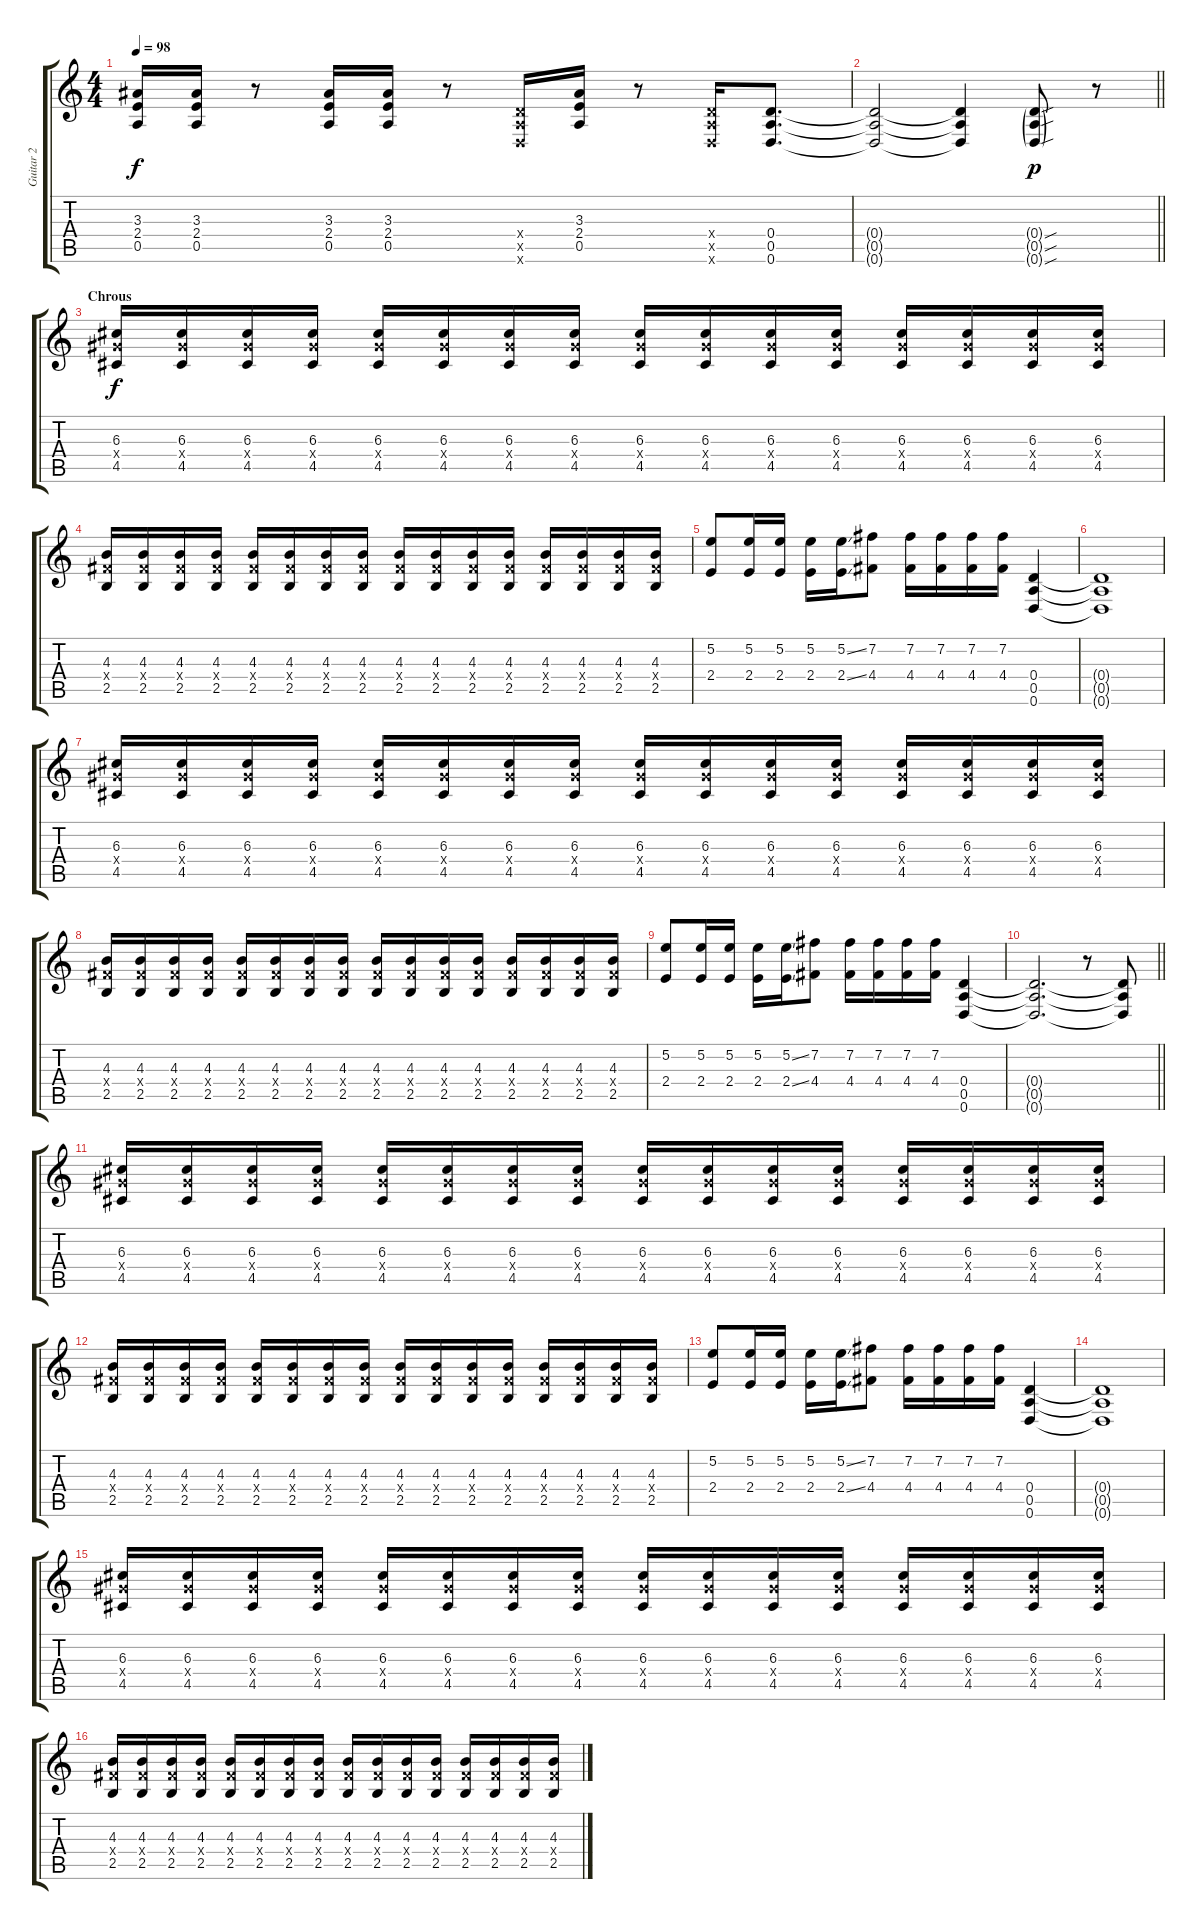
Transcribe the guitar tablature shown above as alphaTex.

\track ("Guitar 2" "Guitar 2") {instrument overdrivenguitar}
\staff {score tabs}
\tuning (E4 B3 G3 D3 A2 D2) {hide}
\ts (4 4)
\tempo 98
\clef g2
\ks c
(3.3 2.4 0.5).16{dy f} (3.3 2.4 0.5).16 r.8 (3.3 2.4 0.5).16 (3.3 2.4 0.5).16 r.8 (0.4{x} 0.5{x} 0.6{x}).16 (3.3 2.4 0.5).16 r.8 (0.4{x} 0.5{x} 0.6{x}).16 (0.4 0.5 0.6).8{d} |
\barLineRight lightlight
(0.4{t} 0.5{t} 0.6{t}).2 (0.4{t} 0.5{t} 0.6{t}).4 (0.4{sou g} 0.5{sou g} 0.6{sou g}).8{dy p} r.8 |
\section ("" "Chrous")
(6.3 6.4{x} 4.5).16{dy f volume 11} (6.3 6.4{x} 4.5).16 (6.3 6.4{x} 4.5).16 (6.3 6.4{x} 4.5).16 (6.3 6.4{x} 4.5).16 (6.3 6.4{x} 4.5).16 (6.3 6.4{x} 4.5).16 (6.3 6.4{x} 4.5).16 (6.3 6.4{x} 4.5).16 (6.3 6.4{x} 4.5).16 (6.3 6.4{x} 4.5).16 (6.3 6.4{x} 4.5).16 (6.3 6.4{x} 4.5).16 (6.3 6.4{x} 4.5).16 (6.3 6.4{x} 4.5).16 (6.3 6.4{x} 4.5).16 |
(4.3 4.4{x} 2.5).16 (4.3 4.4{x} 2.5).16 (4.3 4.4{x} 2.5).16 (4.3 4.4{x} 2.5).16 (4.3 4.4{x} 2.5).16 (4.3 4.4{x} 2.5).16 (4.3 4.4{x} 2.5).16 (4.3 4.4{x} 2.5).16 (4.3 4.4{x} 2.5).16 (4.3 4.4{x} 2.5).16 (4.3 4.4{x} 2.5).16 (4.3 4.4{x} 2.5).16 (4.3 4.4{x} 2.5).16 (4.3 4.4{x} 2.5).16 (4.3 4.4{x} 2.5).16 (4.3 4.4{x} 2.5).16 |
(5.2 2.4).8 (5.2 2.4).16 (5.2 2.4).16 (5.2 2.4).16 (5.2{ss} 2.4{ss}).16 (7.2 4.4).8 (7.2 4.4).16 (7.2 4.4).16 (7.2 4.4).16 (7.2 4.4).16 (0.4 0.5 0.6).4{instrument distortionguitar} |
(0.4{t} 0.5{t} 0.6{t}).1 |
(6.3 6.4{x} 4.5).16 (6.3 6.4{x} 4.5).16 (6.3 6.4{x} 4.5).16 (6.3 6.4{x} 4.5).16 (6.3 6.4{x} 4.5).16 (6.3 6.4{x} 4.5).16 (6.3 6.4{x} 4.5).16 (6.3 6.4{x} 4.5).16 (6.3 6.4{x} 4.5).16 (6.3 6.4{x} 4.5).16 (6.3 6.4{x} 4.5).16 (6.3 6.4{x} 4.5).16 (6.3 6.4{x} 4.5).16 (6.3 6.4{x} 4.5).16 (6.3 6.4{x} 4.5).16 (6.3 6.4{x} 4.5).16 |
(4.3 4.4{x} 2.5).16 (4.3 4.4{x} 2.5).16 (4.3 4.4{x} 2.5).16 (4.3 4.4{x} 2.5).16 (4.3 4.4{x} 2.5).16 (4.3 4.4{x} 2.5).16 (4.3 4.4{x} 2.5).16 (4.3 4.4{x} 2.5).16 (4.3 4.4{x} 2.5).16 (4.3 4.4{x} 2.5).16 (4.3 4.4{x} 2.5).16 (4.3 4.4{x} 2.5).16 (4.3 4.4{x} 2.5).16 (4.3 4.4{x} 2.5).16 (4.3 4.4{x} 2.5).16 (4.3 4.4{x} 2.5).16 |
(5.2 2.4).8 (5.2 2.4).16 (5.2 2.4).16 (5.2 2.4).16 (5.2{ss} 2.4{ss}).16 (7.2 4.4).8 (7.2 4.4).16 (7.2 4.4).16 (7.2 4.4).16 (7.2 4.4).16 (0.4 0.5 0.6).4{instrument distortionguitar} |
\barLineRight lightlight
(0.4{t} 0.5{t} 0.6{t}).2{d} r.8 (0.4{t} 0.5{t} 0.6{t}).8 |
(6.3 6.4{x} 4.5).16 (6.3 6.4{x} 4.5).16 (6.3 6.4{x} 4.5).16 (6.3 6.4{x} 4.5).16 (6.3 6.4{x} 4.5).16 (6.3 6.4{x} 4.5).16 (6.3 6.4{x} 4.5).16 (6.3 6.4{x} 4.5).16 (6.3 6.4{x} 4.5).16 (6.3 6.4{x} 4.5).16 (6.3 6.4{x} 4.5).16 (6.3 6.4{x} 4.5).16 (6.3 6.4{x} 4.5).16 (6.3 6.4{x} 4.5).16 (6.3 6.4{x} 4.5).16 (6.3 6.4{x} 4.5).16 |
(4.3 4.4{x} 2.5).16 (4.3 4.4{x} 2.5).16 (4.3 4.4{x} 2.5).16 (4.3 4.4{x} 2.5).16 (4.3 4.4{x} 2.5).16 (4.3 4.4{x} 2.5).16 (4.3 4.4{x} 2.5).16 (4.3 4.4{x} 2.5).16 (4.3 4.4{x} 2.5).16 (4.3 4.4{x} 2.5).16 (4.3 4.4{x} 2.5).16 (4.3 4.4{x} 2.5).16 (4.3 4.4{x} 2.5).16 (4.3 4.4{x} 2.5).16 (4.3 4.4{x} 2.5).16 (4.3 4.4{x} 2.5).16 |
(5.2 2.4).8 (5.2 2.4).16 (5.2 2.4).16 (5.2 2.4).16 (5.2{ss} 2.4{ss}).16 (7.2 4.4).8 (7.2 4.4).16 (7.2 4.4).16 (7.2 4.4).16 (7.2 4.4).16 (0.4 0.5 0.6).4{instrument distortionguitar} |
(0.4{t} 0.5{t} 0.6{t}).1 |
(6.3 6.4{x} 4.5).16 (6.3 6.4{x} 4.5).16 (6.3 6.4{x} 4.5).16 (6.3 6.4{x} 4.5).16 (6.3 6.4{x} 4.5).16 (6.3 6.4{x} 4.5).16 (6.3 6.4{x} 4.5).16 (6.3 6.4{x} 4.5).16 (6.3 6.4{x} 4.5).16 (6.3 6.4{x} 4.5).16 (6.3 6.4{x} 4.5).16 (6.3 6.4{x} 4.5).16 (6.3 6.4{x} 4.5).16 (6.3 6.4{x} 4.5).16 (6.3 6.4{x} 4.5).16 (6.3 6.4{x} 4.5).16 |
(4.3 4.4{x} 2.5).16 (4.3 4.4{x} 2.5).16 (4.3 4.4{x} 2.5).16 (4.3 4.4{x} 2.5).16 (4.3 4.4{x} 2.5).16 (4.3 4.4{x} 2.5).16 (4.3 4.4{x} 2.5).16 (4.3 4.4{x} 2.5).16 (4.3 4.4{x} 2.5).16 (4.3 4.4{x} 2.5).16 (4.3 4.4{x} 2.5).16 (4.3 4.4{x} 2.5).16 (4.3 4.4{x} 2.5).16 (4.3 4.4{x} 2.5).16 (4.3 4.4{x} 2.5).16 (4.3 4.4{x} 2.5).16
